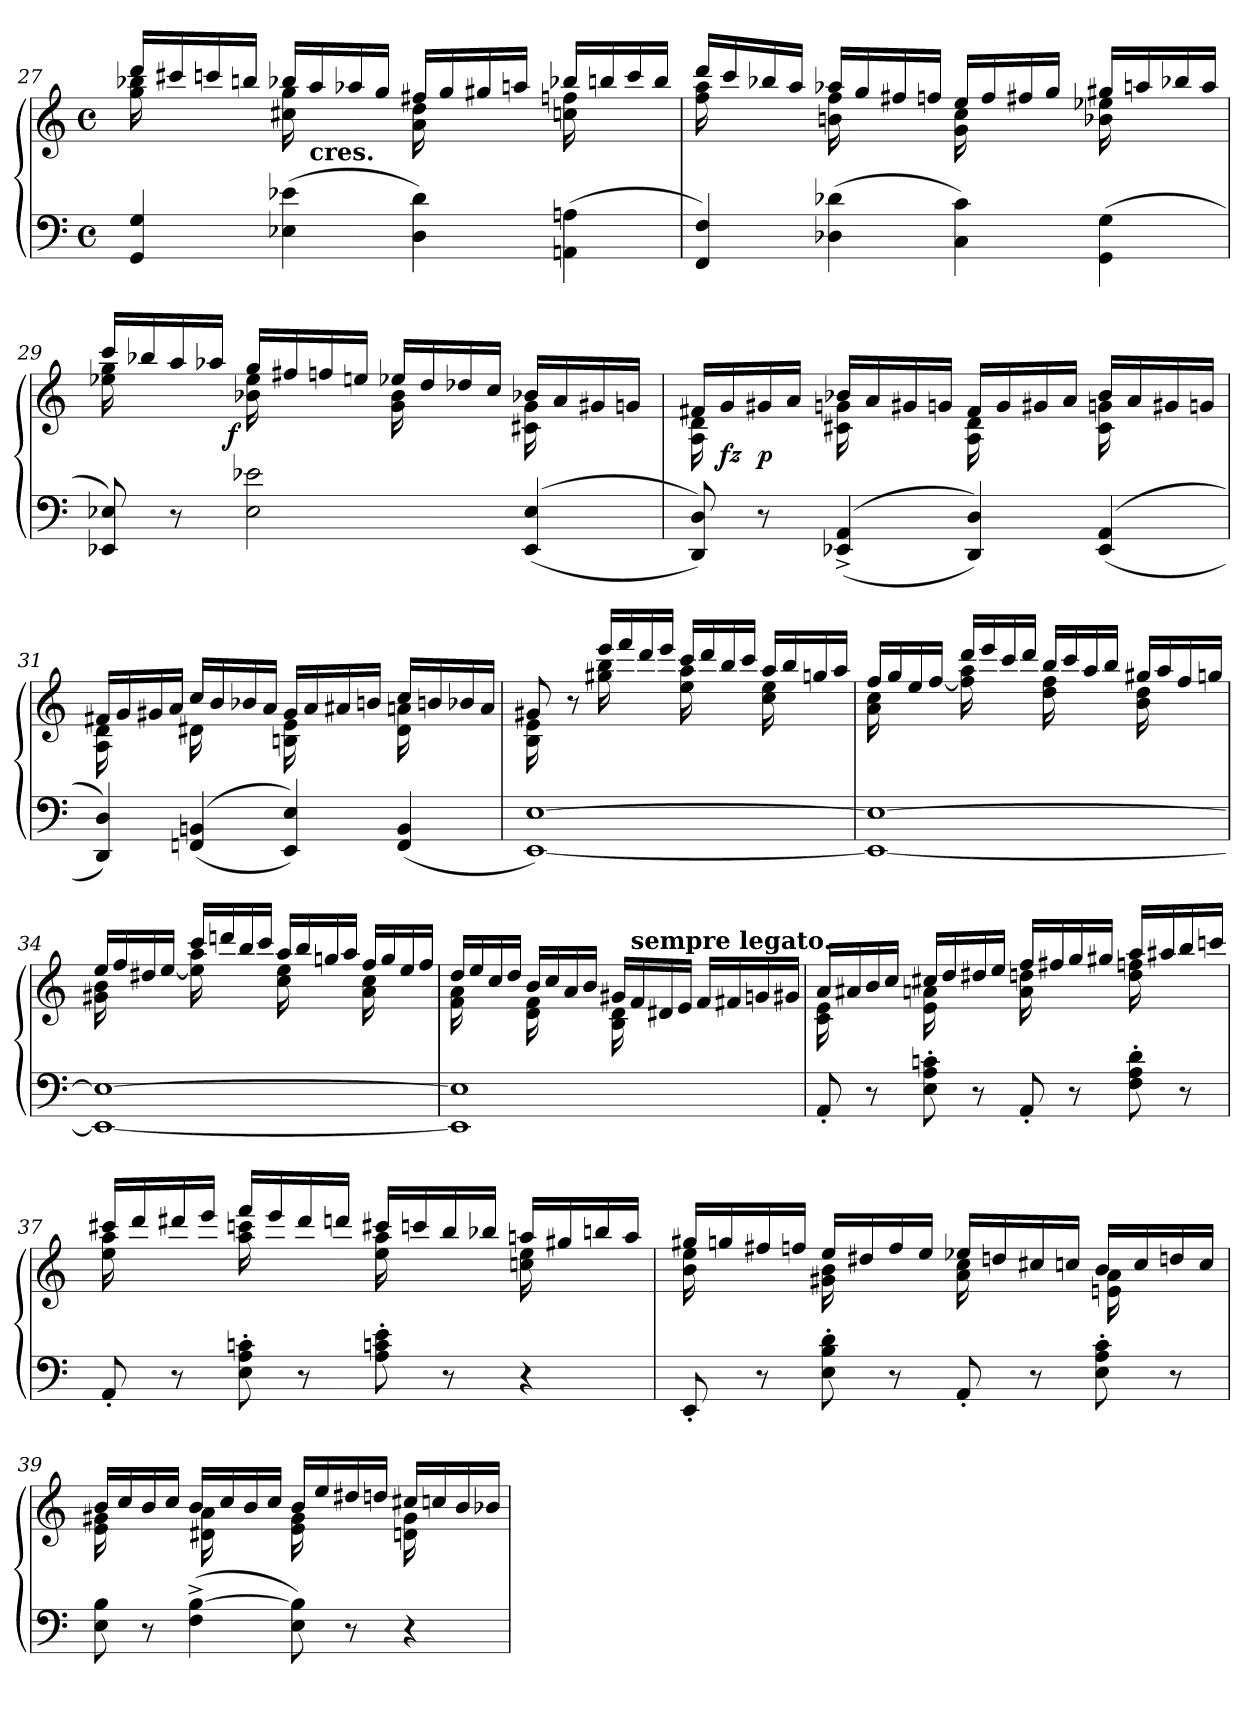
**kern	**kern	**dynam
*part1	*part1	*part1
*staff2	*staff1	*staff1/2
*clefF4	*clefG2	*
*k[]	*k[]	*
*a:	*a:	*
*M4/4	*M4/4	*
*met(c)	*met(c)	*
=27	=27	=27
*	*^	*
4G 4GG	16dddLL	16bb-X 16gg	.
.	16ccc#X	8.ryy	.
.	16cccn	.	.
.	16bbnJJ	.	.
(4e-X 4E-X	16bb-XLL	16gg 16cc#X	.
!	!LO:TX:c:B:t=cres.	!	!
.	16aa	8.ryy	.
.	16aa-X	.	.
.	16ggJJ	.	.
4d 4D)	16ff#XLL	16dd 16a	.
.	16gg	8.ryy	.
.	16gg#X	.	.
.	16aanJJ	.	.
(4An 4AAn	16bb-XLL	16ffn 16ccn	.
.	16bbn	8.ryy	.
.	16ccc	.	.
.	16bbJJ	.	.
=28	=28	=28	=28
4F 4FF)	16dddLL	16aa 16ff	.
.	16ccc	8.ryy	.
.	16bb-X	.	.
.	16aaJJ	.	.
(4d-X 4D-X	16aa-XLL	16ff 16bn	.
.	16gg	8.ryy	.
.	16ff#X	.	.
.	16ffnJJ	.	.
4c 4C)	16eeLL	16cc 16g	.
.	16ff	8.ryy	.
.	16ff#X	.	.
.	16ggJJ	.	.
(>4G\ 4GG\	16gg#XLL	16ee-X 16b-X	.
.	16aan	8.ryy	.
.	16bb-X	.	.
.	16aaJJ	.	.
=29	=29	=29	=29
*	*	*^	*
8E-X 8EE-X)	16cccLL	16gg 16ee-X	8..ryy	.
.	16bb-X	8.ryy	.	.
8r	16aa	.	.	.
.	16aa-XJJ	.	.	.
.	.	.	2ryy	f
2e-X 2E-	16ggLL	16ee- 16b-X	.	.
.	16ff#X	8.ryy	.	.
.	16ffn	.	.	.
.	16eenJJ	.	.	.
.	16ee-XLL	16b- 16g	.	.
.	16dd	8.ryy	.	.
.	16dd-X	.	.	.
.	16ccJJ	.	.	.
.	.	.	4ryy	.
(<(<4E- 4EE-	16b-XLL	16g 16c#X	.	.
.	16a	8.ryy	.	.
.	16g#X	.	.	.
.	16gnJJ	.	.	.
.	.	.	32ryy	.
*	*	*v	*v	*
=30	=30	=30	=30
8D 8DD))	16f#XLL	16d 16A	.
.	16g	8.ryy	fz
8r	16g#X	.	p
.	16aJJ	.	.
(<(<4AA^> 4EE-X^>	16b-XLL	16gn 16c#X	.
.	16a	8.ryy	.
.	16g#X	.	.
.	16gnJJ	.	.
4D 4DD))	16f#LL	16d 16A	.
.	16g	8.ryy	.
.	16g#X	.	.
.	16aJJ	.	.
(<(<4AA 4EE-	16b-LL	16gn 16c#	.
.	16a	8.ryy	.
.	16g#X	.	.
.	16gnJJ	.	.
=31	=31	=31	=31
4D 4DD))	16f#XLL	16d 16A	.
.	16g	8.ryy	.
.	16g#X	.	.
.	16aJJ	.	.
(<(>4BBn 4FFn	16ccLL	16d#X	.
.	16b	8.ryy	.
.	16b-X	.	.
.	16aJJ	.	.
4E 4EE))	16g#LL	16e 16Bn	.
.	16a	8.ryy	.
.	16a#X	.	.
.	16bnJJ	.	.
(<4BB 4FF	16ccLL	16an 16d#	.
.	16bn	8.ryy	.
.	16b-X	.	.
.	16aJJ	.	.
=32	=32	=32	=32
[1E [1EE)	8g#X	16e 16B	.
.	.	8.ryy	.
.	8r	.	.
.	16eeeLL	16bb 16gg#X	.
.	16fff	8.ryy	.
.	16ddd	.	.
.	16eeeJJ	.	.
.	16cccLL	16aa 16ee	.
.	16ddd	8.ryy	.
.	16bb	.	.
.	16cccJJ	.	.
.	16aaLL	16ee 16cc	.
.	16bb	8.ryy	.
.	16ggn	.	.
.	16aaJJ	.	.
=33	=33	=33	=33
1E_ 1EE_	16ffLL	16cc 16a	.
.	16gg	8.ryy	.
.	16ee	.	.
.	[16ffJJ	.	.
.	16dddLL	16aa 16ff]	.
.	16eee	8.ryy	.
.	16ccc	.	.
.	16dddJJ	.	.
.	16bbLL	16ff 16dd	.
.	16ccc	8.ryy	.
.	16aa	.	.
.	16bbJJ	.	.
.	16gg#XLL	16dd 16b	.
.	16aa	8.ryy	.
.	16ff	.	.
.	16ggnJJ	.	.
=34	=34	=34	=34
1E_ 1EE_	16eeLL	16b 16g#X	.
.	16ff	8.ryy	.
.	16dd#X	.	.
.	[16eeJJ	.	.
.	16cccLL	16aa 16ee]	.
.	16dddn	8.ryy	.
.	16bb	.	.
.	16cccJJ	.	.
.	16aaLL	16ee 16cc	.
.	16bb	8.ryy	.
.	16ggn	.	.
.	16aaJJ	.	.
.	16ffLL	16cc 16a	.
.	16gg	8.ryy	.
.	16ee	.	.
.	16ffJJ	.	.
=35	=35	=35	=35
1E] 1EE]	16ddLL	16a 16f	.
.	16ee	8.ryy	.
.	16cc	.	.
.	16ddJJ	.	.
.	16bLL	16f 16d	.
.	16cc	8.ryy	.
.	16a	.	.
.	16bJJ	.	.
.	16g#XLL	16d 16B	.
!	!LO:TX:a:B:t=sempre legato.	!	!
.	16f	8.ryy	.
.	16d#X	.	.
.	16eJJ	.	.
.	16fLL	4ryy	.
.	16f#X	.	.
.	16gn	.	.
.	16g#XJJ	.	.
=36	=36	=36	=36
8AA'<	16aLL	16e 16c	.
.	16a#X	8.ryy	.
8r	16b	.	.
.	16ccJJ	.	.
8cn'> 8A'> 8E'>	16cc#XLL	16an 16e	.
.	16dd	8.ryy	.
8r	16dd#X	.	.
.	16eeJJ	.	.
8AA'<	16ffLL	16ddn 16a	.
.	16ff#X	8.ryy	.
8r	16gg	.	.
.	16gg#XJJ	.	.
8d'> 8A'> 8F'>	16aaLL	16ffn 16dd	.
.	16aa#X	8.ryy	.
8r	16bb	.	.
.	16cccnJJ	.	.
=37	=37	=37	=37
8AA'<	16ccc#XLL	16aa 16ee	.
.	16ddd	8.ryy	.
8r	16ddd#X	.	.
.	16eeeJJ	.	.
8cn'> 8A'> 8E'>	16fffLL	16cccn 16aa	.
.	16eee	8.ryy	.
8r	16ddd#	.	.
.	16dddnJJ	.	.
8e'> 8cn'> 8A'>	16ccc#XLL	16aa 16ee	.
.	16cccn	8.ryy	.
8r	16bb	.	.
.	16bb-XJJ	.	.
4r	16aanLL	16ee 16ccn	.
.	16gg#X	8.ryy	.
.	16bbn	.	.
.	16aaJJ	.	.
=38	=38	=38	=38
8EE'<	16gg#XLL	16ee 16b	.
.	16ggn	8.ryy	.
8r	16ff#X	.	.
.	16ffnJJ	.	.
8d'> 8B'> 8E'>	16eeLL	16b 16g#X	.
.	16dd#X	8.ryy	.
8r	16ff	.	.
.	16eeJJ	.	.
8AA'<	16ee-XLL	16cc 16a	.
.	16ddn	8.ryy	.
8r	16cc#X	.	.
.	16ccnJJ	.	.
8c'> 8A'> 8E'>	16bLL	16a 16en	.
.	16cc	8.ryy	.
8r	16ddn	.	.
.	16ccJJ	.	.
=39	=39	=39	=39
8B 8E	16bLL	16g#X 16e	.
.	16cc	8.ryy	.
8r	16b	.	.
.	16ccJJ	.	.
(<[4B^> 4F^>	16bLL	16a 16d#X	.
.	16cc	8.ryy	.
.	16b	.	.
.	16ccJJ	.	.
8B] 8E)	16bLL	16g# 16e	.
.	16ee	8.ryy	.
8r	16dd#X	.	.
.	16ddnJJ	.	.
4r	16cc#XLL	16g# 16dn	.
.	16ccn	8.ryy	.
.	16b	.	.
.	16b-XJJ	.	.
*	*v	*v	*
=	=	=
*-	*-	*-
